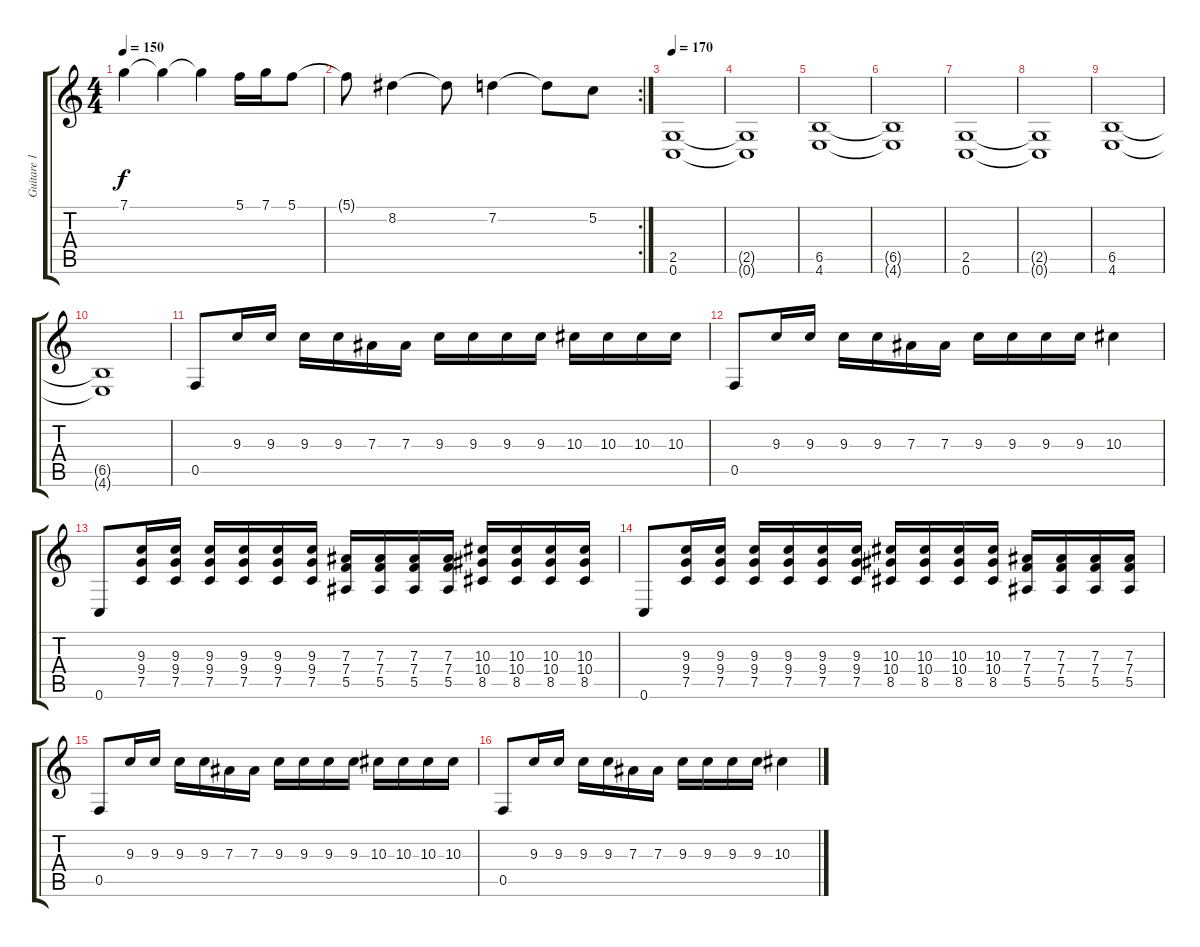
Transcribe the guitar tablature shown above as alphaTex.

\track ("Guitare 1" "Guitare 1") {instrument distortionguitar}
\staff {score tabs}
\tuning (C4 G3 Eb3 Bb2 F2 C2) {hide}
\ts (4 4)
\tempo 150
\clef g2
\ks c
7.1.4{dy f} 7.1{t}.4 7.1{t}.4 5.1.16 7.1.16 5.1.8 |
\rc 2
5.1{t}.8 8.2.4 8.2{t}.8 7.2.4 7.2{t}.8 5.2.8 |
\tempo 170
(2.5 0.6).1 |
(2.5{t} 0.6{t}).1 |
(6.5 4.6).1 |
(6.5{t} 4.6{t}).1 |
(2.5 0.6).1 |
(2.5{t} 0.6{t}).1 |
(6.5 4.6).1 |
(6.5{t} 4.6{t}).1 |
0.5.8 9.3.16 9.3.16 9.3.16 9.3.16 7.3.16 7.3.16 9.3.16 9.3.16 9.3.16 9.3.16 10.3.16 10.3.16 10.3.16 10.3.16 |
0.5.8 9.3.16 9.3.16 9.3.16 9.3.16 7.3.16 7.3.16 9.3.16 9.3.16 9.3.16 9.3.16 10.3.4 |
0.6.8 (9.3 9.4 7.5).16 (9.3 9.4 7.5).16 (9.3 9.4 7.5).16 (9.3 9.4 7.5).16 (9.3 9.4 7.5).16 (9.3 9.4 7.5).16 (7.3 7.4 5.5).16 (7.3 7.4 5.5).16 (7.3 7.4 5.5).16 (7.3 7.4 5.5).16 (10.3 10.4 8.5).16 (10.3 10.4 8.5).16 (10.3 10.4 8.5).16 (10.3 10.4 8.5).16 |
0.6.8 (9.3 9.4 7.5).16 (9.3 9.4 7.5).16 (9.3 9.4 7.5).16 (9.3 9.4 7.5).16 (9.3 9.4 7.5).16 (9.3 9.4 7.5).16 (10.3 10.4 8.5).16 (10.3 10.4 8.5).16 (10.3 10.4 8.5).16 (10.3 10.4 8.5).16 (7.3 7.4 5.5).16 (7.3 7.4 5.5).16 (7.3 7.4 5.5).16 (7.3 7.4 5.5).16 |
0.5.8 9.3.16 9.3.16 9.3.16 9.3.16 7.3.16 7.3.16 9.3.16 9.3.16 9.3.16 9.3.16 10.3.16 10.3.16 10.3.16 10.3.16 |
0.5.8 9.3.16 9.3.16 9.3.16 9.3.16 7.3.16 7.3.16 9.3.16 9.3.16 9.3.16 9.3.16 10.3.4
